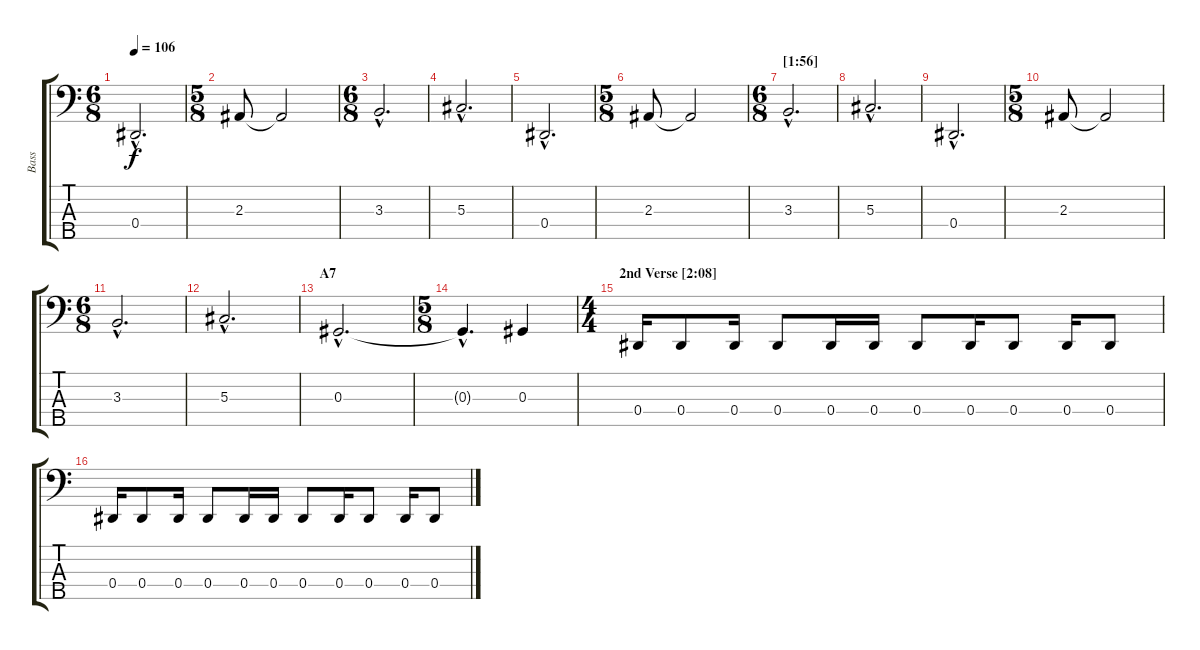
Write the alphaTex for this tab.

\track ("Bass" "Bass") {instrument electricbassfinger}
\staff {score tabs}
\tuning (Gb2 Db2 Ab1 Eb1 Bb0) {hide}
\ts (6 8)
\tempo 106
\clef f4
\ks c
0.4{hac}.2{d dy f} |
\ts (5 8)
2.3.8 2.3{t}.2 |
\ts (6 8)
\section ("" "")
3.3{hac}.2{d} |
5.3{hac}.2{d} |
0.4{hac}.2{d} |
\ts (5 8)
2.3.8 2.3{t}.2 |
\ts (6 8)
\section ("" "[1:56]")
3.3{hac}.2{d} |
5.3{hac}.2{d} |
0.4{hac}.2{d} |
\ts (5 8)
2.3.8 2.3{t}.2 |
\ts (6 8)
\section ("" "")
3.3{hac}.2{d} |
5.3{hac}.2{d} |
\section ("" "A7")
0.3{hac}.2{d} |
\ts (5 8)
0.3{hac t}.4{d} 0.3.4 |
\ts (4 4)
\section ("" "2nd Verse [2:08]")
0.4.16 0.4.8 0.4.16 0.4.8 0.4.16 0.4.16 0.4.8 0.4.16 0.4.8 0.4.16 0.4.8 |
0.4.16 0.4.8 0.4.16 0.4.8 0.4.16 0.4.16 0.4.8 0.4.16 0.4.8 0.4.16 0.4.8
